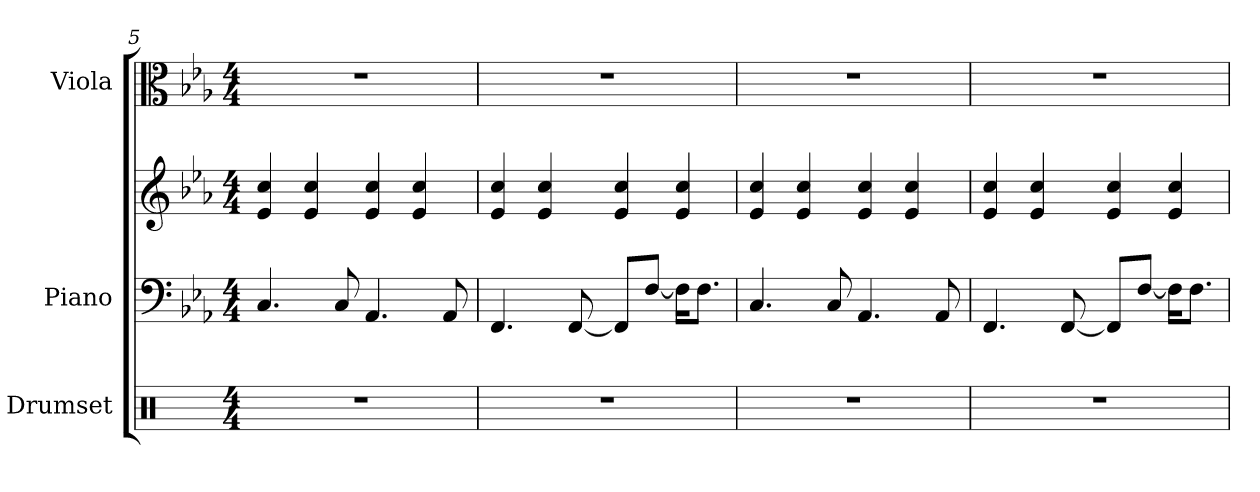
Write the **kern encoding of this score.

**kern	**kern	**kern	**kern
*part3	*part2	*part2	*part1
*staff4	*staff3	*staff2	*staff1
*I"Drumset	*I"Piano	*	*I"Viola
*	*I'Pno	*	*I'Vla
*clefX	*clefF4	*clefG2	*clefC3
*k[]	*k[b-e-a-]	*k[b-e-a-]	*k[b-e-a-]
*M4/4	*M4/4	*M4/4	*M4/4
=5	=5	=5	=5
1r	4.C/	4e-/ 4cc/	1r
.	.	4e-/ 4cc/	.
.	8C/	.	.
.	4.AA-/	4e-/ 4cc/	.
.	.	4e-/ 4cc/	.
.	8AA-/	.	.
=6	=6	=6	=6
1r	4.FF/	4e-/ 4cc/	1r
.	.	4e-/ 4cc/	.
.	[8FF/	.	.
.	8FF/L]	4e-/ 4cc/	.
.	[8F/J	.	.
.	16F\KL]	4e-/ 4cc/	.
.	8.F\J	.	.
=7	=7	=7	=7
1r	4.C/	4e-/ 4cc/	1r
.	.	4e-/ 4cc/	.
.	8C/	.	.
.	4.AA-/	4e-/ 4cc/	.
.	.	4e-/ 4cc/	.
.	8AA-/	.	.
=8	=8	=8	=8
1r	4.FF/	4e-/ 4cc/	1r
.	.	4e-/ 4cc/	.
.	[8FF/	.	.
.	8FF/L]	4e-/ 4cc/	.
.	[8F/J	.	.
.	16F\KL]	4e-/ 4cc/	.
.	8.F\J	.	.
=	=	=	=
*-	*-	*-	*-
